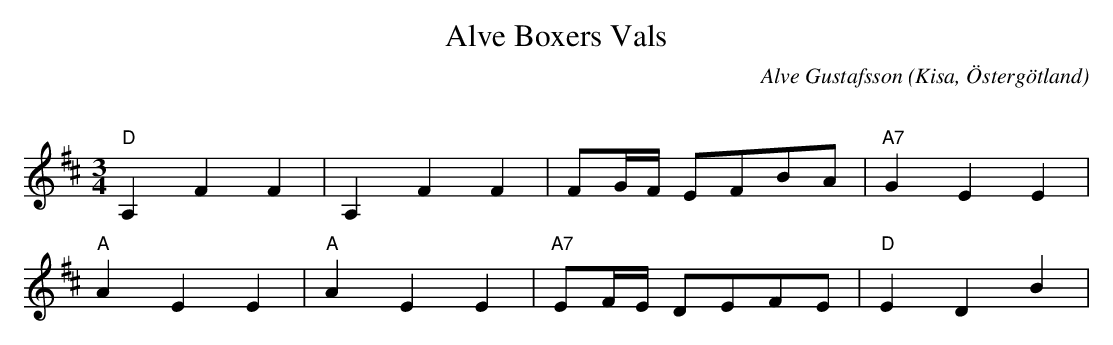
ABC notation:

X:1
T:Alve Boxers Vals
C:Alve Gustafsson
O:Kisa, Östergötland
Q:140
M:3/4
L:1/8
K:D
"D"A,2F2F2|A,2F2F2|FG/F/ EFBA |"A7" G2E2E2|
"A" A2E2E2 |"A" A2E2E2|"A7" EF/E/ DEFE |"D" E2D2B2 |
